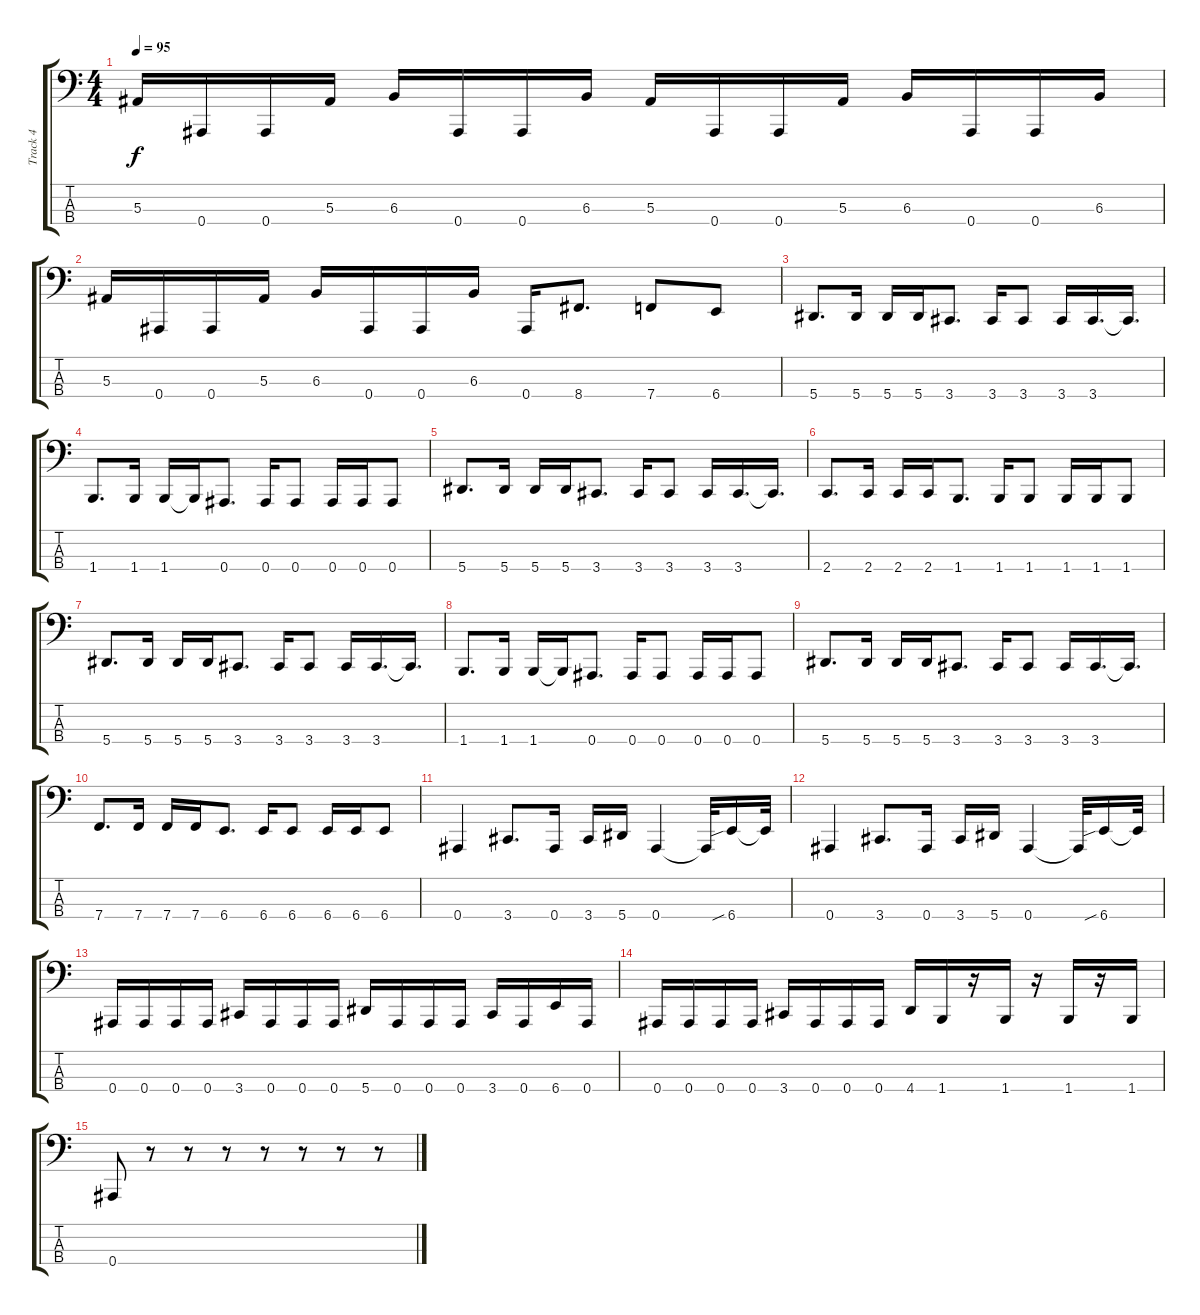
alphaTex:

\track ("Track 4" "Track 4") {instrument electricbassfinger}
\staff {score tabs}
\tuning (Eb2 Bb1 F1 Bb0) {hide}
\ts (4 4)
\tempo 95
\clef f4
\ks c
5.3.16{dy f} 0.4.16 0.4.16 5.3.16 6.3.16 0.4.16 0.4.16 6.3.16 5.3.16 0.4.16 0.4.16 5.3.16 6.3.16 0.4.16 0.4.16 6.3.16 |
5.3.16 0.4.16 0.4.16 5.3.16 6.3.16 0.4.16 0.4.16 6.3.16 0.4.16 8.4.8{d} 7.4.8 6.4.8 |
5.4.8{d} 5.4.16 5.4.16 5.4.16 3.4.8{d} 3.4.16 3.4.8 3.4.16 3.4.16{d} 3.4{t}.16{d} |
1.4.8{d} 1.4.16 1.4.16 1.4{t}.16 0.4.8{d} 0.4.16 0.4.8 0.4.16 0.4.16 0.4.8 |
5.4.8{d} 5.4.16 5.4.16 5.4.16 3.4.8{d} 3.4.16 3.4.8 3.4.16 3.4.16{d} 3.4{t}.16{d} |
2.4.8{d} 2.4.16 2.4.16 2.4.16 1.4.8{d} 1.4.16 1.4.8 1.4.16 1.4.16 1.4.8 |
5.4.8{d} 5.4.16 5.4.16 5.4.16 3.4.8{d} 3.4.16 3.4.8 3.4.16 3.4.16{d} 3.4{t}.16{d} |
1.4.8{d} 1.4.16 1.4.16 1.4{t}.16 0.4.8{d} 0.4.16 0.4.8 0.4.16 0.4.16 0.4.8 |
5.4.8{d} 5.4.16 5.4.16 5.4.16 3.4.8{d} 3.4.16 3.4.8 3.4.16 3.4.16{d} 3.4{t}.16{d} |
7.4.8{d} 7.4.16 7.4.16 7.4.16 6.4.8{d} 6.4.16 6.4.8 6.4.16 6.4.16 6.4.8 |
0.4.4 3.4.8{d} 0.4.16 3.4.16 5.4.16 0.4.4 0.4{t}.32 6.4{sib}.16 6.4{t}.32 |
0.4.4 3.4.8{d} 0.4.16 3.4.16 5.4.16 0.4.4 0.4{t}.32 6.4{sib}.16 6.4{t}.32 |
0.4.16 0.4.16 0.4.16 0.4.16 3.4.16 0.4.16 0.4.16 0.4.16 5.4.16 0.4.16 0.4.16 0.4.16 3.4.16 0.4.16 6.4.16 0.4.16 |
0.4.16 0.4.16 0.4.16 0.4.16 3.4.16 0.4.16 0.4.16 0.4.16 4.4.16 1.4.16 r.16 1.4.16 r.16 1.4.16 r.16 1.4.16 |
0.4.8 r.8 r.8 r.8 r.8 r.8 r.8 r.8
